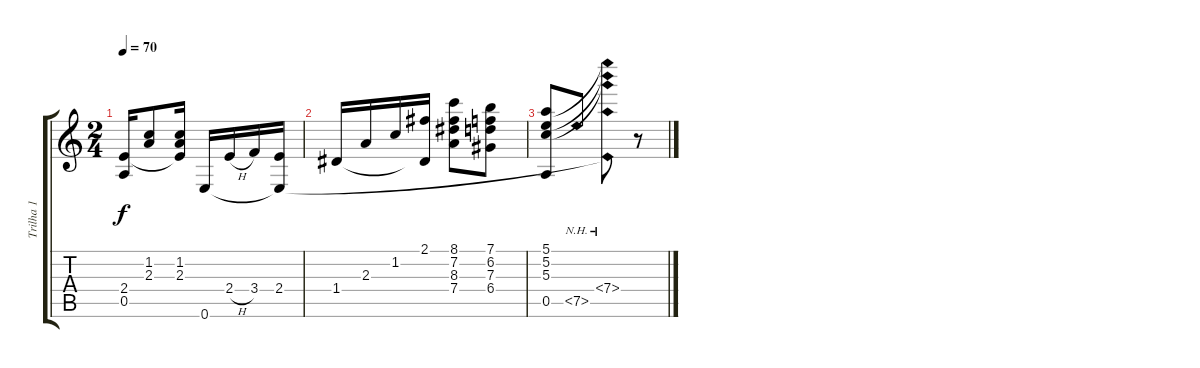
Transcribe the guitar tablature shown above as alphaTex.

\track ("Trilha 1" "Trilha 1") {instrument acousticguitarnylon}
\staff {score tabs}
\tuning (E4 B3 G3 D3 A2 E2) {hide}
\ts (2 4)
\tempo 70
\clef g2
\ks c
(2.4 0.5).16{dy f} (1.2 2.3).8 (1.2 2.3 2.4{t}).16 0.6.16 2.4{h}.16 3.4.16 (2.4 0.6{t}).16 |
1.4.16 2.3.16 1.2.16 (2.1 1.4{t}).16 (8.1 7.2 8.3 7.4).8 (7.1 6.2 7.3 6.4).8 |
(5.1 5.2 5.3 0.5).8 7.5{nh}.8 (5.1{nh t} 5.2{nh t} 5.3{nh t} 7.4{nh} 0.6{nh t}).8 r.8
